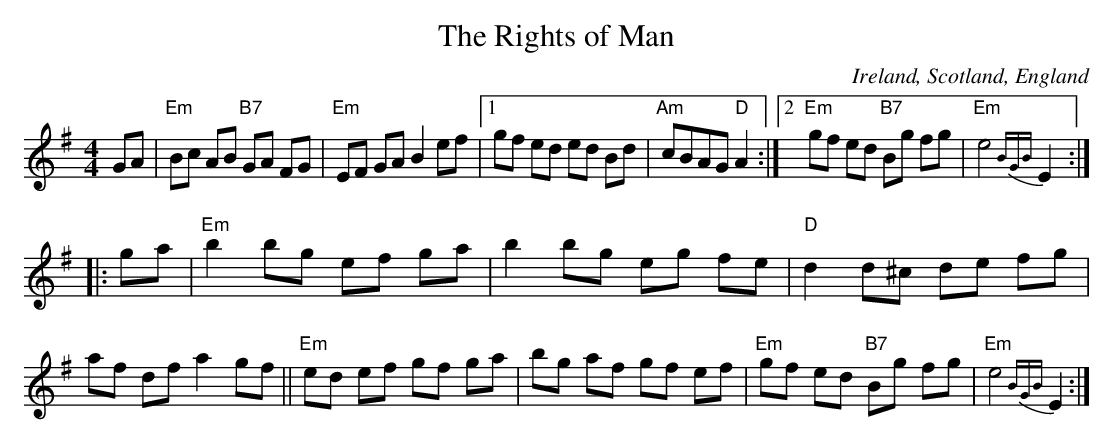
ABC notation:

X:1
T: The Rights of Man
O: Ireland, Scotland, England
M: 4/4
L: 1/8
K: Em
GA |\
"Em"Bc AB "B7"GA FG | "Em"EF GA B2 ef |\
[1 gf ed ed Bd | "Am"cBAG "D"A2 :|\
[2 "Em"gf ed "B7"Bg fg | "Em"e4 {BGB} E2 :|
|: ga |\
"Em"b2 bg ef ga | b2 bg eg fe | "D"d2 d^c de fg | af df a2 gf ||\
"Em"ed ef gf ga | bg af gf ef | "Em"gf ed "B7"Bg fg | "Em"e4 {BGB} E2 :|
